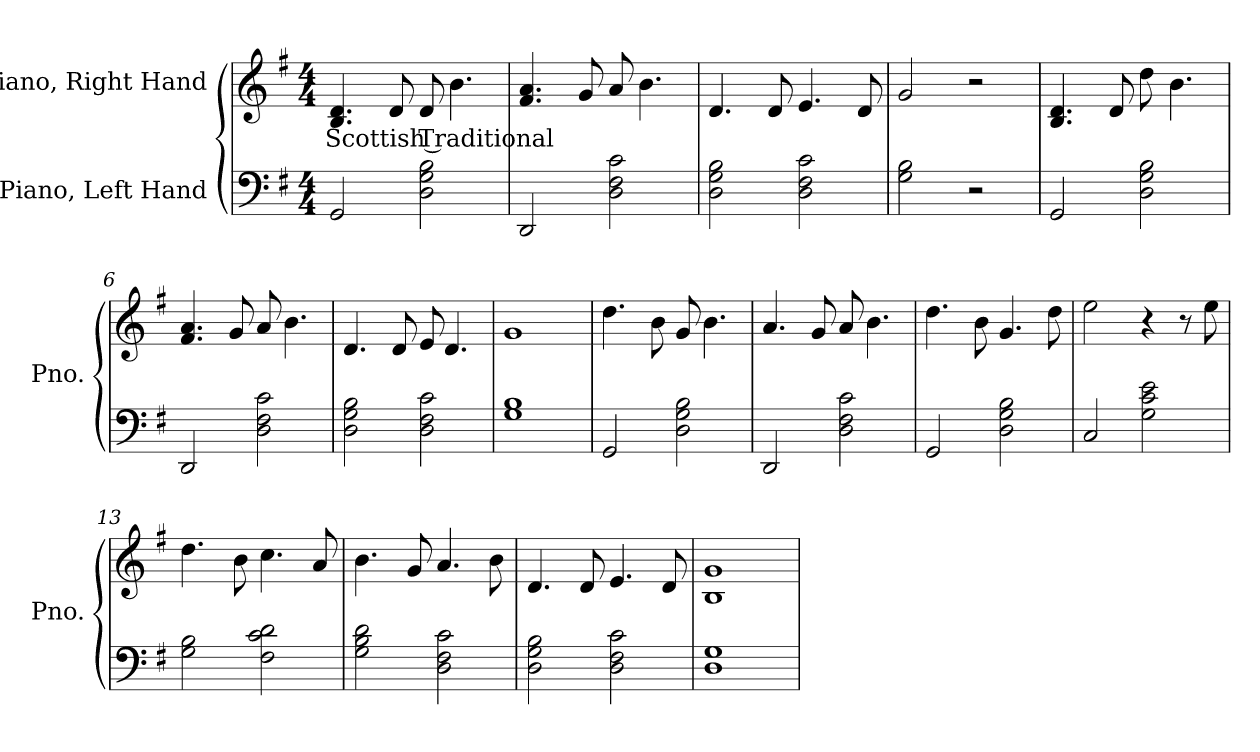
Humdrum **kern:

**kern	**kern	**text
*part2	*part1	*part1
*staff2	*staff1	*staff1
*I"Piano, Left Hand	*I"Piano, Right Hand	*
*I'Pno.	*I'Pno.	*
*clefF4	*clefG2	*
*k[f#]	*k[f#]	*
*M4/4	*M4/4	*
*MM100	*MM100	*
=1	=1	=1
!	!	!LO:LY:b
2GG/	4.B/ 4.d/	Scottish Traditional
.	8d/	.
2D\ 2G\ 2B\	8d/	.
.	4.b\	.
=2	=2	=2
2DD/	4.f#/ 4.a/	.
.	8g/	.
2D\ 2F#\ 2c\	8a/	.
.	4.b\	.
=3	=3	=3
2D\ 2G\ 2B\	4.d/	.
.	8d/	.
2D\ 2F#\ 2c\	4.e/	.
.	8d/	.
=4	=4	=4
2G\ 2B\	2g/	.
2r	2r	.
!!LO:LB:g=z
=5	=5	=5
2GG/	4.B/ 4.d/	.
.	8d/	.
2D\ 2G\ 2B\	8dd\	.
.	4.b\	.
=6	=6	=6
2DD/	4.f#/ 4.a/	.
.	8g/	.
2D\ 2F#\ 2c\	8a/	.
.	4.b\	.
=7	=7	=7
2D\ 2G\ 2B\	4.d/	.
.	8d/	.
2D\ 2F#\ 2c\	8e/	.
.	4.d/	.
=8	=8	=8
1G 1B	1g	.
=9	=9	=9
2GG/	4.dd\	.
.	8b\	.
2D\ 2G\ 2B\	8g/	.
.	4.b\	.
=10	=10	=10
2DD/	4.a/	.
.	8g/	.
2D\ 2F#\ 2c\	8a/	.
.	4.b\	.
=11	=11	=11
2GG/	4.dd\	.
.	8b\	.
2D\ 2G\ 2B\	4.g/	.
.	8dd\	.
!!LO:LB:g=z
=12	=12	=12
2C/	2ee\	.
2G\ 2c\ 2e\	4r	.
.	8r	.
.	8ee\	.
=13	=13	=13
2G\ 2B\	4.dd\	.
.	8b\	.
2F#\ 2c\ 2d\	4.cc\	.
.	8a/	.
=14	=14	=14
2G\ 2B\ 2d\	4.b\	.
.	8g/	.
2D\ 2F#\ 2c\	4.a/	.
.	8b\	.
=15	=15	=15
2D\ 2G\ 2B\	4.d/	.
.	8d/	.
2D\ 2F#\ 2c\	4.e/	.
.	8d/	.
=16	=16	=16
1D 1G	1B 1g	.
=	=	=
*-	*-	*-
